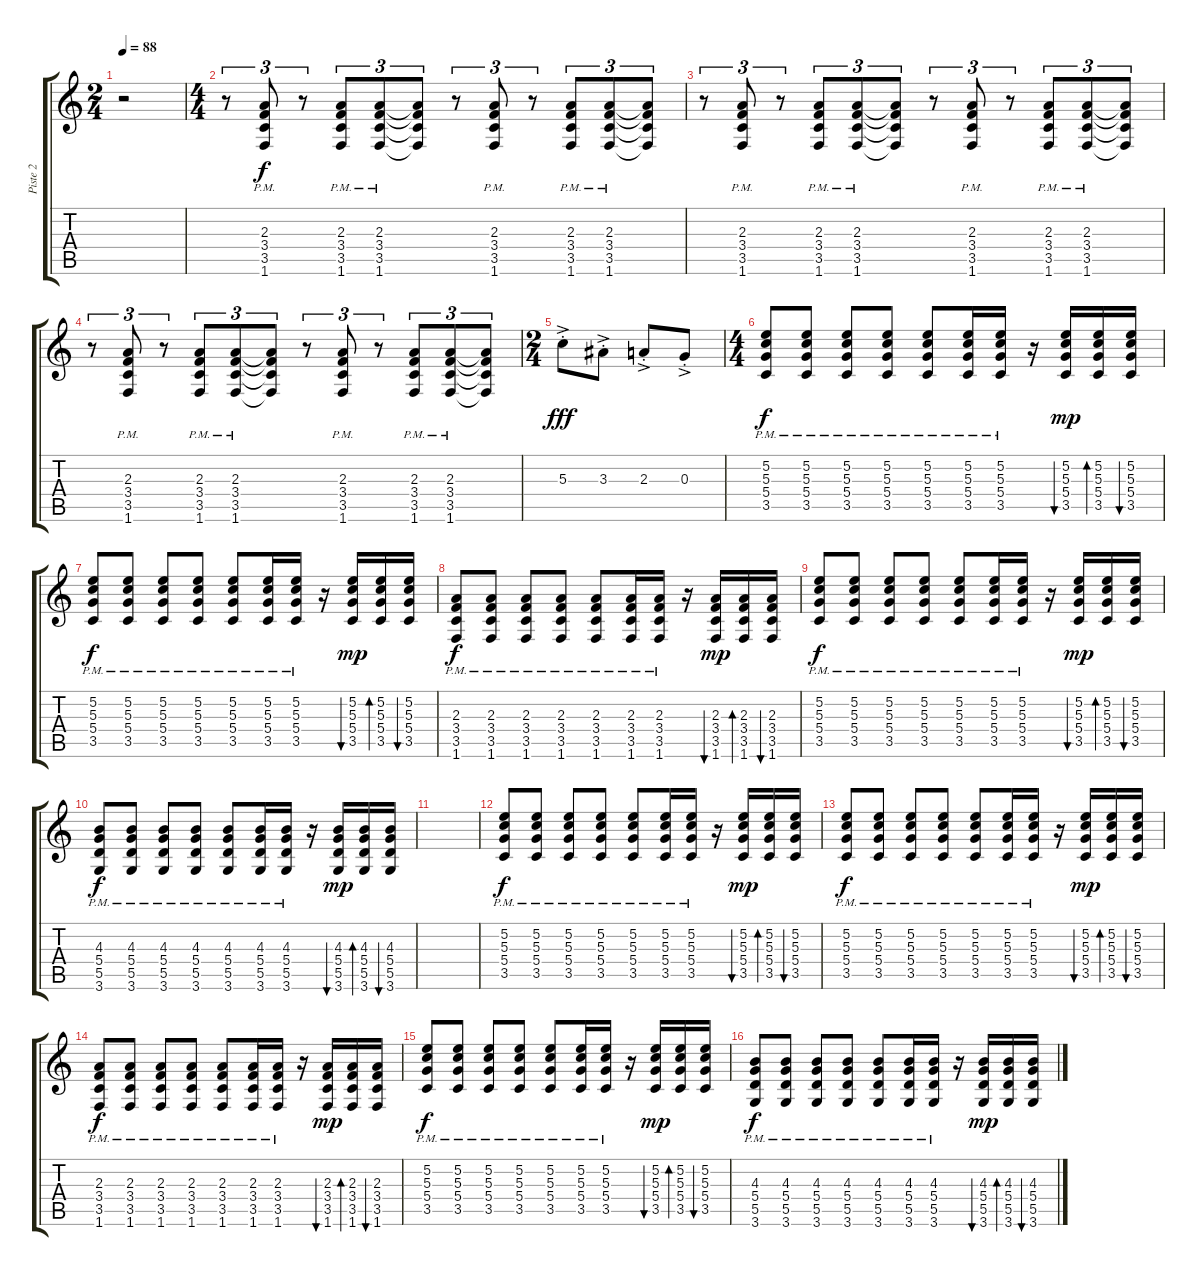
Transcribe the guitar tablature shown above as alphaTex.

\track ("Piste 2" "Piste 2") {instrument electricguitarjazz}
\staff {score tabs}
\tuning (E4 B3 G3 D3 A2 E2) {hide}
\ts (2 4)
\tempo 88
\clef g2
\ks c
r.2{dy f} |
\ts (4 4)
r.8{tu (3 2)} (2.3{pm} 3.4{pm} 3.5{pm} 1.6{pm}).8{tu (3 2)} r.8{tu (3 2)} (2.3{pm} 3.4{pm} 3.5{pm} 1.6{pm}).8{tu (3 2)} (2.3{pm} 3.4{pm} 3.5{pm} 1.6{pm}).8{tu (3 2)} (2.3{t} 3.4{t} 3.5{t} 1.6{t}).8{tu (3 2)} r.8{tu (3 2)} (2.3{pm} 3.4{pm} 3.5{pm} 1.6{pm}).8{tu (3 2)} r.8{tu (3 2)} (2.3{pm} 3.4{pm} 3.5{pm} 1.6{pm}).8{tu (3 2)} (2.3{pm} 3.4{pm} 3.5{pm} 1.6{pm}).8{tu (3 2)} (2.3{t} 3.4{t} 3.5{t} 1.6{t}).8{tu (3 2)} |
r.8{tu (3 2)} (2.3{pm} 3.4{pm} 3.5{pm} 1.6{pm}).8{tu (3 2)} r.8{tu (3 2)} (2.3{pm} 3.4{pm} 3.5{pm} 1.6{pm}).8{tu (3 2)} (2.3{pm} 3.4{pm} 3.5{pm} 1.6{pm}).8{tu (3 2)} (2.3{t} 3.4{t} 3.5{t} 1.6{t}).8{tu (3 2)} r.8{tu (3 2)} (2.3{pm} 3.4{pm} 3.5{pm} 1.6{pm}).8{tu (3 2)} r.8{tu (3 2)} (2.3{pm} 3.4{pm} 3.5{pm} 1.6{pm}).8{tu (3 2)} (2.3{pm} 3.4{pm} 3.5{pm} 1.6{pm}).8{tu (3 2)} (2.3{t} 3.4{t} 3.5{t} 1.6{t}).8{tu (3 2)} |
r.8{tu (3 2)} (2.3{pm} 3.4{pm} 3.5{pm} 1.6{pm}).8{tu (3 2)} r.8{tu (3 2)} (2.3{pm} 3.4{pm} 3.5{pm} 1.6{pm}).8{tu (3 2)} (2.3{pm} 3.4{pm} 3.5{pm} 1.6{pm}).8{tu (3 2)} (2.3{t} 3.4{t} 3.5{t} 1.6{t}).8{tu (3 2)} r.8{tu (3 2)} (2.3{pm} 3.4{pm} 3.5{pm} 1.6{pm}).8{tu (3 2)} r.8{tu (3 2)} (2.3{pm} 3.4{pm} 3.5{pm} 1.6{pm}).8{tu (3 2)} (2.3{pm} 3.4{pm} 3.5{pm} 1.6{pm}).8{tu (3 2)} (2.3{t} 3.4{t} 3.5{t} 1.6{t}).8{tu (3 2)} |
\ts (2 4)
5.3{ac st}.8{dy fff} 3.3{ac st}.8 2.3{ac st}.8 0.3{ac st}.8 |
\ts (4 4)
(5.2{pm} 5.3{pm} 5.4{pm} 3.5{pm}).8{dy f} (5.2{pm} 5.3{pm} 5.4{pm} 3.5{pm}).8 (5.2{pm} 5.3{pm} 5.4{pm} 3.5{pm}).8 (5.2{pm} 5.3{pm} 5.4{pm} 3.5{pm}).8 (5.2{pm} 5.3{pm} 5.4{pm} 3.5{pm}).8 (5.2{pm} 5.3{pm} 5.4{pm} 3.5{pm}).16 (5.2{pm} 5.3{pm} 5.4{pm} 3.5{pm}).16 r.16 (5.2 5.3 5.4 3.5).16{bu 60 dy mp} (5.2 5.3 5.4 3.5).16{bd 60} (5.2 5.3 5.4 3.5).16{bu 60} |
(5.2{pm} 5.3{pm} 5.4{pm} 3.5{pm}).8{dy f} (5.2{pm} 5.3{pm} 5.4{pm} 3.5{pm}).8 (5.2{pm} 5.3{pm} 5.4{pm} 3.5{pm}).8 (5.2{pm} 5.3{pm} 5.4{pm} 3.5{pm}).8 (5.2{pm} 5.3{pm} 5.4{pm} 3.5{pm}).8 (5.2{pm} 5.3{pm} 5.4{pm} 3.5{pm}).16 (5.2{pm} 5.3{pm} 5.4{pm} 3.5{pm}).16 r.16 (5.2 5.3 5.4 3.5).16{bu 60 dy mp} (5.2 5.3 5.4 3.5).16{bd 60} (5.2 5.3 5.4 3.5).16{bu 60} |
(2.3{pm} 3.4{pm} 3.5{pm} 1.6{pm}).8{dy f} (2.3{pm} 3.4{pm} 3.5{pm} 1.6{pm}).8 (2.3{pm} 3.4{pm} 3.5{pm} 1.6{pm}).8 (2.3{pm} 3.4{pm} 3.5{pm} 1.6{pm}).8 (2.3{pm} 3.4{pm} 3.5{pm} 1.6{pm}).8 (2.3{pm} 3.4{pm} 3.5{pm} 1.6{pm}).16 (2.3{pm} 3.4{pm} 3.5{pm} 1.6).16 r.16 (2.3 3.4 3.5 1.6).16{bu 60 dy mp} (2.3 3.4 3.5 1.6).16{bd 60} (2.3 3.4 3.5 1.6).16{bu 60} |
(5.2{pm} 5.3{pm} 5.4{pm} 3.5{pm}).8{dy f} (5.2{pm} 5.3{pm} 5.4{pm} 3.5{pm}).8 (5.2{pm} 5.3{pm} 5.4{pm} 3.5{pm}).8 (5.2{pm} 5.3{pm} 5.4{pm} 3.5{pm}).8 (5.2{pm} 5.3{pm} 5.4{pm} 3.5{pm}).8 (5.2{pm} 5.3{pm} 5.4{pm} 3.5{pm}).16 (5.2{pm} 5.3{pm} 5.4{pm} 3.5{pm}).16 r.16 (5.2 5.3 5.4 3.5).16{bu 60 dy mp} (5.2 5.3 5.4 3.5).16{bd 60} (5.2 5.3 5.4 3.5).16{bu 60} |
(4.3{pm} 5.4{pm} 5.5{pm} 3.6{pm}).8{dy f} (4.3{pm} 5.4{pm} 5.5{pm} 3.6{pm}).8 (4.3{pm} 5.4{pm} 5.5{pm} 3.6{pm}).8 (4.3{pm} 5.4{pm} 5.5{pm} 3.6{pm}).8 (4.3{pm} 5.4{pm} 5.5{pm} 3.6{pm}).8 (4.3{pm} 5.4{pm} 5.5{pm} 3.6{pm}).16 (4.3{pm} 5.4{pm} 5.5{pm} 3.6).16 r.16 (4.3 5.4 5.5 3.6).16{bu 60 dy mp} (4.3 5.4 5.5 3.6).16{bd 60} (4.3 5.4 5.5 3.6).16{bu 60} |
|
(5.2{pm} 5.3{pm} 5.4{pm} 3.5{pm}).8{dy f} (5.2{pm} 5.3{pm} 5.4{pm} 3.5{pm}).8 (5.2{pm} 5.3{pm} 5.4{pm} 3.5{pm}).8 (5.2{pm} 5.3{pm} 5.4{pm} 3.5{pm}).8 (5.2{pm} 5.3{pm} 5.4{pm} 3.5{pm}).8 (5.2{pm} 5.3{pm} 5.4{pm} 3.5{pm}).16 (5.2{pm} 5.3{pm} 5.4{pm} 3.5{pm}).16 r.16 (5.2 5.3 5.4 3.5).16{bu 60 dy mp} (5.2 5.3 5.4 3.5).16{bd 60} (5.2 5.3 5.4 3.5).16{bu 60} |
(5.2{pm} 5.3{pm} 5.4{pm} 3.5{pm}).8{dy f} (5.2{pm} 5.3{pm} 5.4{pm} 3.5{pm}).8 (5.2{pm} 5.3{pm} 5.4{pm} 3.5{pm}).8 (5.2{pm} 5.3{pm} 5.4{pm} 3.5{pm}).8 (5.2{pm} 5.3{pm} 5.4{pm} 3.5{pm}).8 (5.2{pm} 5.3{pm} 5.4{pm} 3.5{pm}).16 (5.2{pm} 5.3{pm} 5.4{pm} 3.5{pm}).16 r.16 (5.2 5.3 5.4 3.5).16{bu 60 dy mp} (5.2 5.3 5.4 3.5).16{bd 60} (5.2 5.3 5.4 3.5).16{bu 60} |
(2.3{pm} 3.4{pm} 3.5{pm} 1.6{pm}).8{dy f} (2.3{pm} 3.4{pm} 3.5{pm} 1.6{pm}).8 (2.3{pm} 3.4{pm} 3.5{pm} 1.6{pm}).8 (2.3{pm} 3.4{pm} 3.5{pm} 1.6{pm}).8 (2.3{pm} 3.4{pm} 3.5{pm} 1.6{pm}).8 (2.3{pm} 3.4{pm} 3.5{pm} 1.6{pm}).16 (2.3{pm} 3.4{pm} 3.5{pm} 1.6).16 r.16 (2.3 3.4 3.5 1.6).16{bu 60 dy mp} (2.3 3.4 3.5 1.6).16{bd 60} (2.3 3.4 3.5 1.6).16{bu 60} |
(5.2{pm} 5.3{pm} 5.4{pm} 3.5{pm}).8{dy f} (5.2{pm} 5.3{pm} 5.4{pm} 3.5{pm}).8 (5.2{pm} 5.3{pm} 5.4{pm} 3.5{pm}).8 (5.2{pm} 5.3{pm} 5.4{pm} 3.5{pm}).8 (5.2{pm} 5.3{pm} 5.4{pm} 3.5{pm}).8 (5.2{pm} 5.3{pm} 5.4{pm} 3.5{pm}).16 (5.2{pm} 5.3{pm} 5.4{pm} 3.5{pm}).16 r.16 (5.2 5.3 5.4 3.5).16{bu 60 dy mp} (5.2 5.3 5.4 3.5).16{bd 60} (5.2 5.3 5.4 3.5).16{bu 60} |
(4.3{pm} 5.4{pm} 5.5{pm} 3.6{pm}).8{dy f} (4.3{pm} 5.4{pm} 5.5{pm} 3.6{pm}).8 (4.3{pm} 5.4{pm} 5.5{pm} 3.6{pm}).8 (4.3{pm} 5.4{pm} 5.5{pm} 3.6{pm}).8 (4.3{pm} 5.4{pm} 5.5{pm} 3.6{pm}).8 (4.3{pm} 5.4{pm} 5.5{pm} 3.6{pm}).16 (4.3{pm} 5.4{pm} 5.5{pm} 3.6).16 r.16 (4.3 5.4 5.5 3.6).16{bu 60 dy mp} (4.3 5.4 5.5 3.6).16{bd 60} (4.3 5.4 5.5 3.6).16{bu 60}
